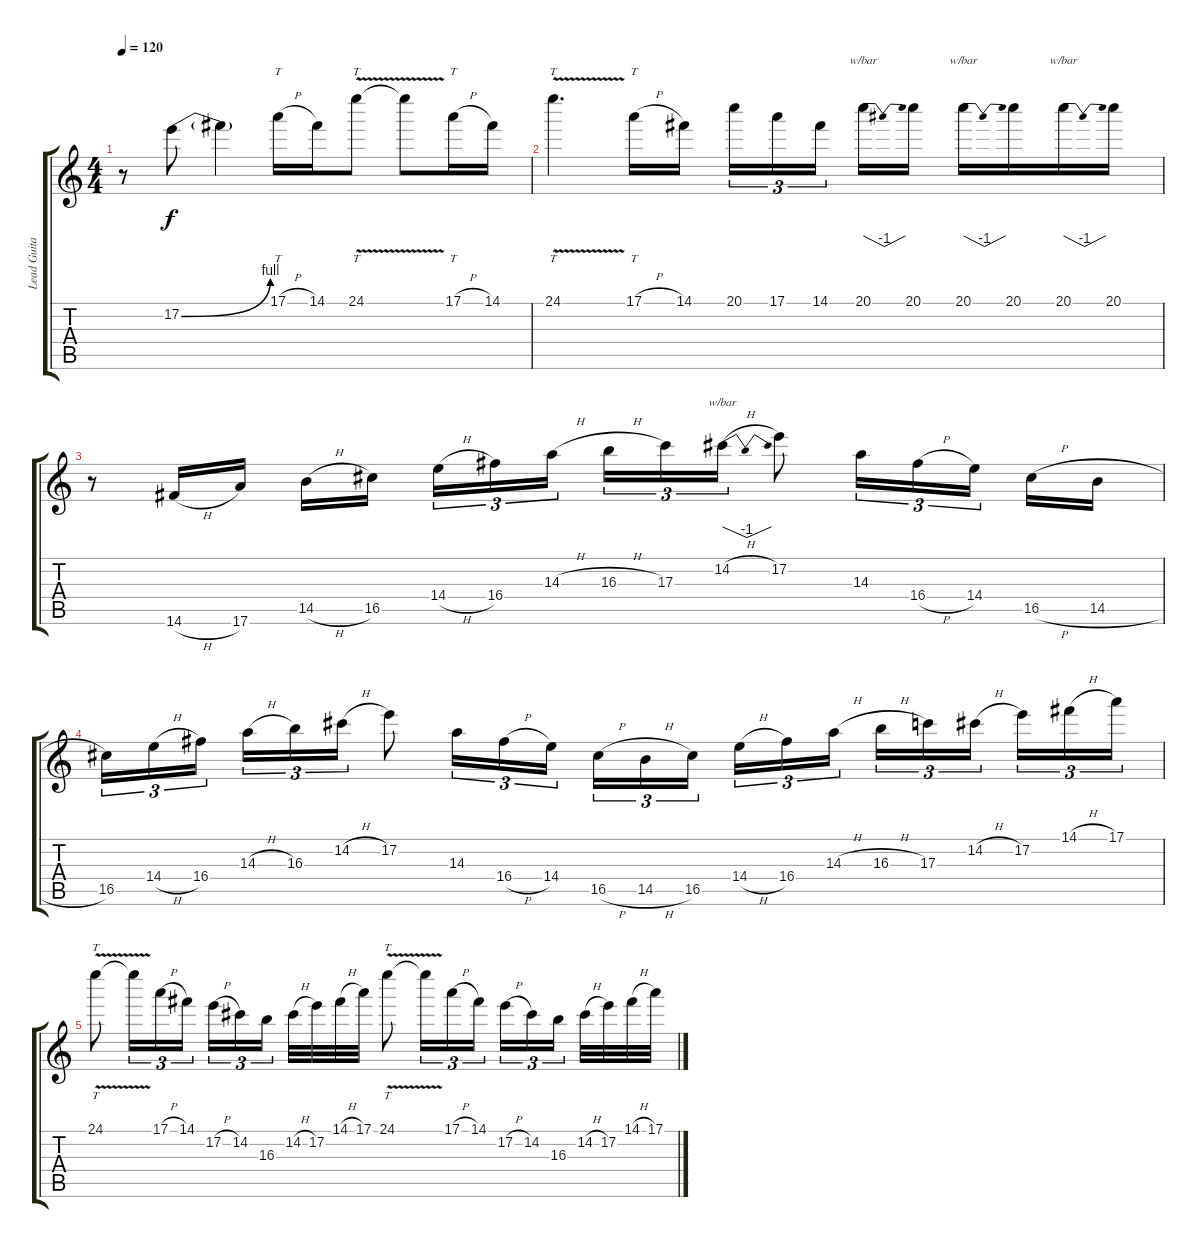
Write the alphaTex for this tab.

\track ("Lead Guitar" "Lead Guita") {instrument distortionguitar}
\staff {score tabs}
\tuning (E4 B3 G3 D3 A2 E2) {hide}
\ts (4 4)
\tempo 120
\clef g2
\ks c
r.8{dy f} 17.2{be (bend 0 0 60 4)}.8 17.2{t}.4 17.1{h}.16{tt} 14.1.16 24.1{v}.8{tt} 24.1{t}.8 17.1{h}.16{tt} 14.1.16 |
24.1{v}.4{tt d} 17.1{h}.16{tt} 14.1.16 20.1.16{tu (3 2)} 17.1.16{tu (3 2)} 14.1.16{tu (3 2) beam splitsecondary} 20.1.16{tbe (dip default 0 0 30 -4 60 0)} 20.1.16 20.1.16{tbe (dip default 0 0 30 -4 60 0)} 20.1.16 20.1.16{tbe (dip default 0 0 30 -4 60 0)} 20.1.16 |
r.8 14.6{h}.16 17.6.16 14.5{h}.16 16.5.16{beam splitsecondary} 14.4{h}.16{tu (3 2)} 16.4.16{tu (3 2)} 14.3{h}.16{tu (3 2)} 16.3{h}.16{tu (3 2)} 17.3.16{tu (3 2)} 14.2{h}.16{tu (3 2) tbe (dip default 0 0 30 -4 60 0)} 17.2.8 14.3.16{tu (3 2)} 16.4{h}.16{tu (3 2)} 14.4.16{tu (3 2) beam splitsecondary} 16.5{h}.16 14.5{h}.16 |
16.5.16{tu (3 2)} 14.4{h}.16{tu (3 2)} 16.4.16{tu (3 2) beam splitsecondary} 14.3{h}.16{tu (3 2)} 16.3.16{tu (3 2)} 14.2{h}.16{tu (3 2)} 17.2.8 14.3.16{tu (3 2)} 16.4{h}.16{tu (3 2)} 14.4.16{tu (3 2)} 16.5{h}.16{tu (3 2)} 14.5{h}.16{tu (3 2)} 16.5.16{tu (3 2) beam splitsecondary} 14.4{h}.16{tu (3 2)} 16.4.16{tu (3 2)} 14.3{h}.16{tu (3 2)} 16.3{h}.16{tu (3 2)} 17.3.16{tu (3 2)} 14.2{h}.16{tu (3 2) beam splitsecondary} 17.2.16{tu (3 2)} 14.1{h}.16{tu (3 2)} 17.1.16{tu (3 2)} |
24.1{v}.8{tt} 24.1{t}.16{tu (3 2)} 17.1{h}.16{tu (3 2)} 14.1.16{tu (3 2)} 17.2{h}.16{tu (3 2)} 14.2.16{tu (3 2)} 16.3.16{tu (3 2) beam splitsecondary} 14.2{h}.32 17.2.32 14.1{h}.32 17.1.32 24.1{v}.8{tt} 24.1{t}.16{tu (3 2)} 17.1{h}.16{tu (3 2)} 14.1.16{tu (3 2)} 17.2{h}.16{tu (3 2)} 14.2.16{tu (3 2)} 16.3.16{tu (3 2) beam splitsecondary} 14.2{h}.32 17.2.32 14.1{h}.32 17.1.32
